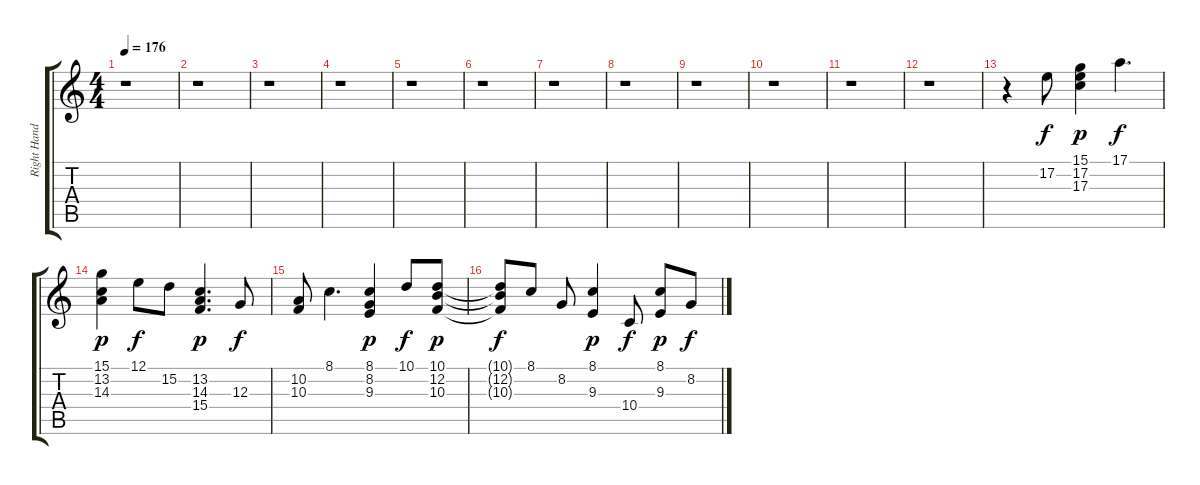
\track ("Right Hand" "Right Hand") {instrument honkytonkpiano}
\staff {score tabs}
\tuning (E4 B3 G3 D3 A2 E2) {hide}
\ts (4 4)
\tempo 176
\clef g2
\ks c
r.1{dy f} |
r.1 |
r.1 |
r.1 |
r.1 |
r.1 |
r.1 |
r.1 |
r.1 |
r.1 |
r.1 |
r.1 |
r.4 17.2.8 (15.1 17.2 17.3).4{dy p} 17.1.4{d dy f} |
(15.1 13.2 14.3).4{dy p} 12.1.8{dy f} 15.2.8 (13.2 14.3 15.4).4{d dy p} 12.3.8{dy f} |
(10.2 10.3).8 8.1.4{d} (8.1 8.2 9.3).4{dy p} 10.1.8{dy f} (10.1 12.2 10.3).8{dy p} |
(10.1{t} 12.2{t} 10.3{t}).8{dy f} 8.1.8 8.2.8 (8.1 9.3).4{dy p} 10.4.8{dy f} (8.1 9.3).8{dy p} 8.2.8{dy f}
